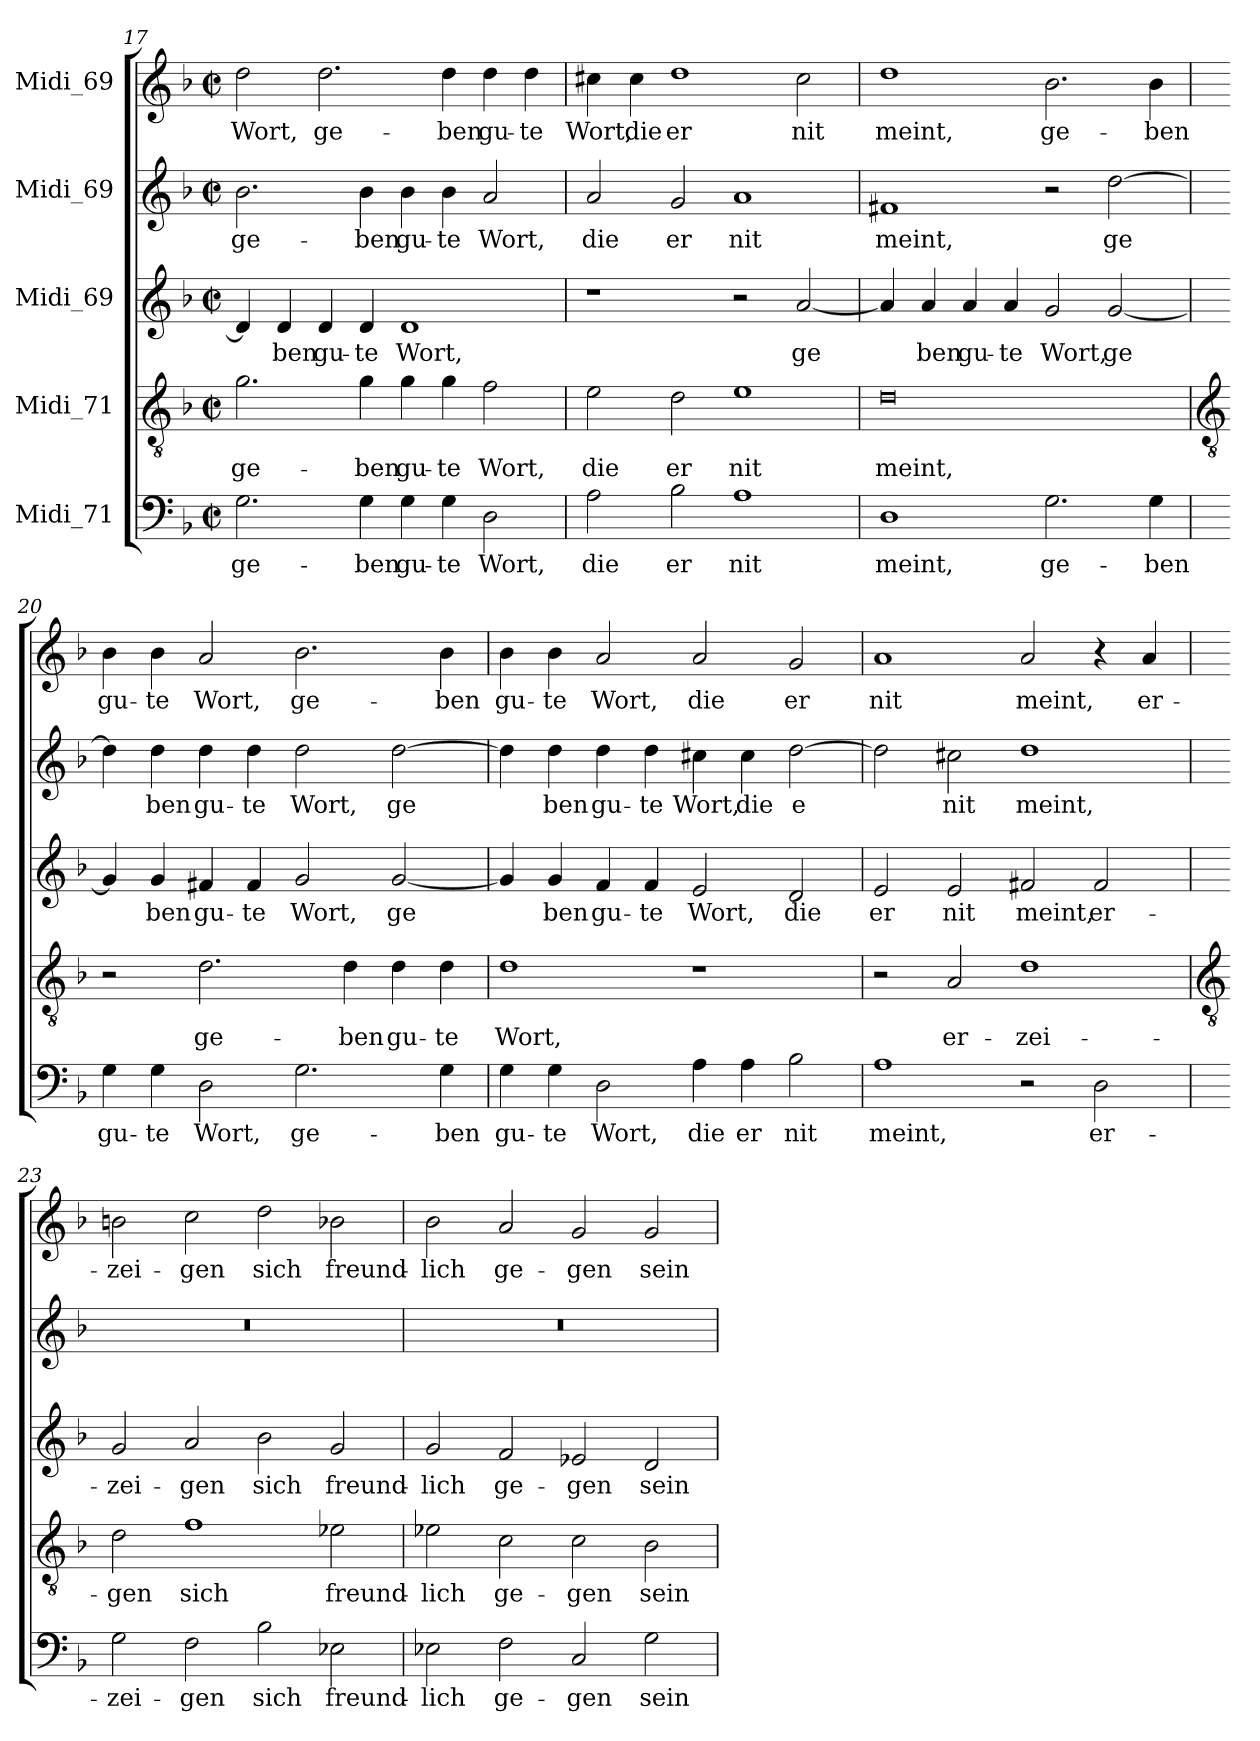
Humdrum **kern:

**kern	**text	**kern	**text	**kern	**text	**kern	**text	**kern	**text
*part5	*part5	*part4	*part4	*part3	*part3	*part2	*part2	*part1	*part1
*staff5	*staff5	*staff4	*staff4	*staff3	*staff3	*staff2	*staff2	*staff1	*staff1
*I"Midi_71	*	*I"Midi_71	*	*I"Midi_69	*	*I"Midi_69	*	*I"Midi_69	*
!!LO:LB:g=z
*clefF4	*	*clefGv2	*	*clefG2	*	*clefG2	*	*clefG2	*
*k[b-]	*	*k[b-]	*	*k[b-]	*	*k[b-]	*	*k[b-]	*
*F:	*	*F:	*	*F:	*	*F:	*	*F:	*
*M4/2	*	*M4/2	*	*M4/2	*	*M4/2	*	*M4/2	*
*met(c|)	*	*met(c|)	*	*met(c|)	*	*met(c|)	*	*met(c|)	*
=17	=17	=17	=17	=17	=17	=17	=17	=17	=17
!	!LO:LY:b	!	!LO:LY:b	!	!	!	!LO:LY:b	!	!LO:LY:b
2.G	ge-	2.g	ge-	4d]	.	2.b-	ge-	2dd	Wort,
!	!	!	!	!	!LO:LY:b	!	!	!	!
.	.	.	.	4d	ben	.	.	.	.
!	!	!	!	!	!LO:LY:b	!	!	!	!LO:LY:b
.	.	.	.	4d	gu-	.	.	2.dd	ge-
!	!LO:LY:b	!	!LO:LY:b	!	!LO:LY:b	!	!LO:LY:b	!	!
4G	-ben	4g	-ben	4d	-te	4b-	-ben	.	.
!	!LO:LY:b	!	!LO:LY:b	!	!LO:LY:b	!	!LO:LY:b	!	!
4G	gu-	4g	gu-	1d	Wort,	4b-	gu-	.	.
!	!LO:LY:b	!	!LO:LY:b	!	!	!	!LO:LY:b	!	!LO:LY:b
4G	-te	4g	-te	.	.	4b-	-te	4dd	-ben
!	!LO:LY:b	!	!LO:LY:b	!	!	!	!LO:LY:b	!	!LO:LY:b
2D	Wort,	2f	Wort,	.	.	2a	Wort,	4dd	gu-
!	!	!	!	!	!	!	!	!	!LO:LY:b
.	.	.	.	.	.	.	.	4dd	-te
=18	=18	=18	=18	=18	=18	=18	=18	=18	=18
!	!LO:LY:b	!	!LO:LY:b	!	!	!	!LO:LY:b	!	!LO:LY:b
2A	die	2e	die	1r	.	2a	die	4cc#X	Wort,
!	!	!	!	!	!	!	!	!	!LO:LY:b
.	.	.	.	.	.	.	.	4cc#	die
!	!LO:LY:b	!	!LO:LY:b	!	!	!	!LO:LY:b	!	!LO:LY:b
2B-	er	2d	er	.	.	2g	er	1dd	er
!	!LO:LY:b	!	!LO:LY:b	!	!	!	!LO:LY:b	!	!
1A	nit	1e	nit	2r	.	1a	nit	.	.
!	!	!	!	!	!LO:LY:b	!	!	!	!LO:LY:b
.	.	.	.	[2a	ge	.	.	2cc#	nit
=19	=19	=19	=19	=19	=19	=19	=19	=19	=19
!	!LO:LY:b	!	!LO:LY:b	!	!	!	!LO:LY:b	!	!LO:LY:b
1D	meint,	0d	meint,	4a]	.	1f#X	meint,	1dd	meint,
!	!	!	!	!	!LO:LY:b	!	!	!	!
.	.	.	.	4a	ben	.	.	.	.
!	!	!	!	!	!LO:LY:b	!	!	!	!
.	.	.	.	4a	gu-	.	.	.	.
!	!	!	!	!	!LO:LY:b	!	!	!	!
.	.	.	.	4a	-te	.	.	.	.
!	!LO:LY:b	!	!	!	!LO:LY:b	!	!	!	!LO:LY:b
2.G	ge-	.	.	2g	Wort,	2r	.	2.b-	ge-
!	!	!	!	!	!LO:LY:b	!	!LO:LY:b	!	!
.	.	.	.	[2g	ge	[2dd	ge	.	.
!	!LO:LY:b	!	!	!	!	!	!	!	!LO:LY:b
4G	-ben	.	.	.	.	.	.	4b-	-ben
!!LO:LB:g=z
=20	=20	=20	=20	=20	=20	=20	=20	=20	=20
*	*	*clefGv2	*	*	*	*	*	*	*
!	!LO:LY:b	!	!	!	!	!	!	!	!LO:LY:b
4G	gu-	2r	.	4g]	.	4dd]	.	4b-	gu-
!	!LO:LY:b	!	!	!	!LO:LY:b	!	!LO:LY:b	!	!LO:LY:b
4G	-te	.	.	4g	ben	4dd	ben	4b-	-te
!	!LO:LY:b	!	!LO:LY:b	!	!LO:LY:b	!	!LO:LY:b	!	!LO:LY:b
2D	Wort,	2.d	ge-	4f#X	gu-	4dd	gu-	2a	Wort,
!	!	!	!	!	!LO:LY:b	!	!LO:LY:b	!	!
.	.	.	.	4f#	-te	4dd	-te	.	.
!	!LO:LY:b	!	!	!	!LO:LY:b	!	!LO:LY:b	!	!LO:LY:b
2.G	ge-	.	.	2g	Wort,	2dd	Wort,	2.b-	ge-
!	!	!	!LO:LY:b	!	!	!	!	!	!
.	.	4d	-ben	.	.	.	.	.	.
!	!	!	!LO:LY:b	!	!LO:LY:b	!	!LO:LY:b	!	!
.	.	4d	gu-	[2g	ge	[2dd	ge	.	.
!	!LO:LY:b	!	!LO:LY:b	!	!	!	!	!	!LO:LY:b
4G	-ben	4d	-te	.	.	.	.	4b-	-ben
=21	=21	=21	=21	=21	=21	=21	=21	=21	=21
!	!LO:LY:b	!	!LO:LY:b	!	!	!	!	!	!LO:LY:b
4G	gu-	1d	Wort,	4g]	.	4dd]	.	4b-	gu-
!	!LO:LY:b	!	!	!	!LO:LY:b	!	!LO:LY:b	!	!LO:LY:b
4G	-te	.	.	4g	ben	4dd	ben	4b-	-te
!	!LO:LY:b	!	!	!	!LO:LY:b	!	!LO:LY:b	!	!LO:LY:b
2D	Wort,	.	.	4f	gu-	4dd	gu-	2a	Wort,
!	!	!	!	!	!LO:LY:b	!	!LO:LY:b	!	!
.	.	.	.	4f	-te	4dd	-te	.	.
!	!LO:LY:b	!	!	!	!LO:LY:b	!	!LO:LY:b	!	!LO:LY:b
4A	die	1r	.	2e	Wort,	4cc#X	Wort,	2a	die
!	!LO:LY:b	!	!	!	!	!	!LO:LY:b	!	!
4A	er	.	.	.	.	4cc#	die	.	.
!	!LO:LY:b	!	!	!	!LO:LY:b	!	!LO:LY:b	!	!LO:LY:b
2B-	nit	.	.	2d	die	[2dd	e	2g	er
=22	=22	=22	=22	=22	=22	=22	=22	=22	=22
!	!LO:LY:b	!	!	!	!LO:LY:b	!	!	!	!LO:LY:b
1A	meint,	2r	.	2e	er	2dd]	.	1a	nit
!	!	!	!LO:LY:b	!	!LO:LY:b	!	!LO:LY:b	!	!
.	.	2A	er-	2e	nit	2cc#	nit	.	.
!	!	!	!LO:LY:b	!	!LO:LY:b	!	!LO:LY:b	!	!LO:LY:b
2r	.	1d	-zei-	2f#X	meint,	1dd	meint,	2a	meint,
!	!LO:LY:b	!	!	!	!LO:LY:b	!	!	!	!
2D	er-	.	.	2f#	er-	.	.	4r	.
!	!	!	!	!	!	!	!	!	!LO:LY:b
.	.	.	.	.	.	.	.	4a	er-
!!LO:LB:g=z
=23	=23	=23	=23	=23	=23	=23	=23	=23	=23
*	*	*clefGv2	*	*	*	*	*	*	*
!	!LO:LY:b	!	!LO:LY:b	!	!LO:LY:b	!	!	!	!LO:LY:b
2G	-zei-	2d	-gen	2g	-zei-	0r	.	2bn	-zei-
!	!LO:LY:b	!	!LO:LY:b	!	!LO:LY:b	!	!	!	!LO:LY:b
2F	-gen	1f	sich	2a	-gen	.	.	2cc	-gen
!	!LO:LY:b	!	!	!	!LO:LY:b	!	!	!	!LO:LY:b
2B-	sich	.	.	2b-	sich	.	.	2dd	sich
!	!LO:LY:b	!	!LO:LY:b	!	!LO:LY:b	!	!	!	!LO:LY:b
2E-X	freund-	2e-X	freund-	2g	freund-	.	.	2b-X	freund-
=24	=24	=24	=24	=24	=24	=24	=24	=24	=24
!	!LO:LY:b	!	!LO:LY:b	!	!LO:LY:b	!	!	!	!LO:LY:b
2E-X	-lich	2e-X	-lich	2g	-lich	0r	.	2b-	-lich
!	!LO:LY:b	!	!LO:LY:b	!	!LO:LY:b	!	!	!	!LO:LY:b
2F	ge-	2c	ge-	2f	ge-	.	.	2a	ge-
!	!LO:LY:b	!	!LO:LY:b	!	!LO:LY:b	!	!	!	!LO:LY:b
2C	-gen	2c	-gen	2e-X	-gen	.	.	2g	-gen
!	!LO:LY:b	!	!LO:LY:b	!	!LO:LY:b	!	!	!	!LO:LY:b
2G	sein	2B-	sein	2d	sein	.	.	2g	sein
=	=	=	=	=	=	=	=	=	=
*-	*-	*-	*-	*-	*-	*-	*-	*-	*-
